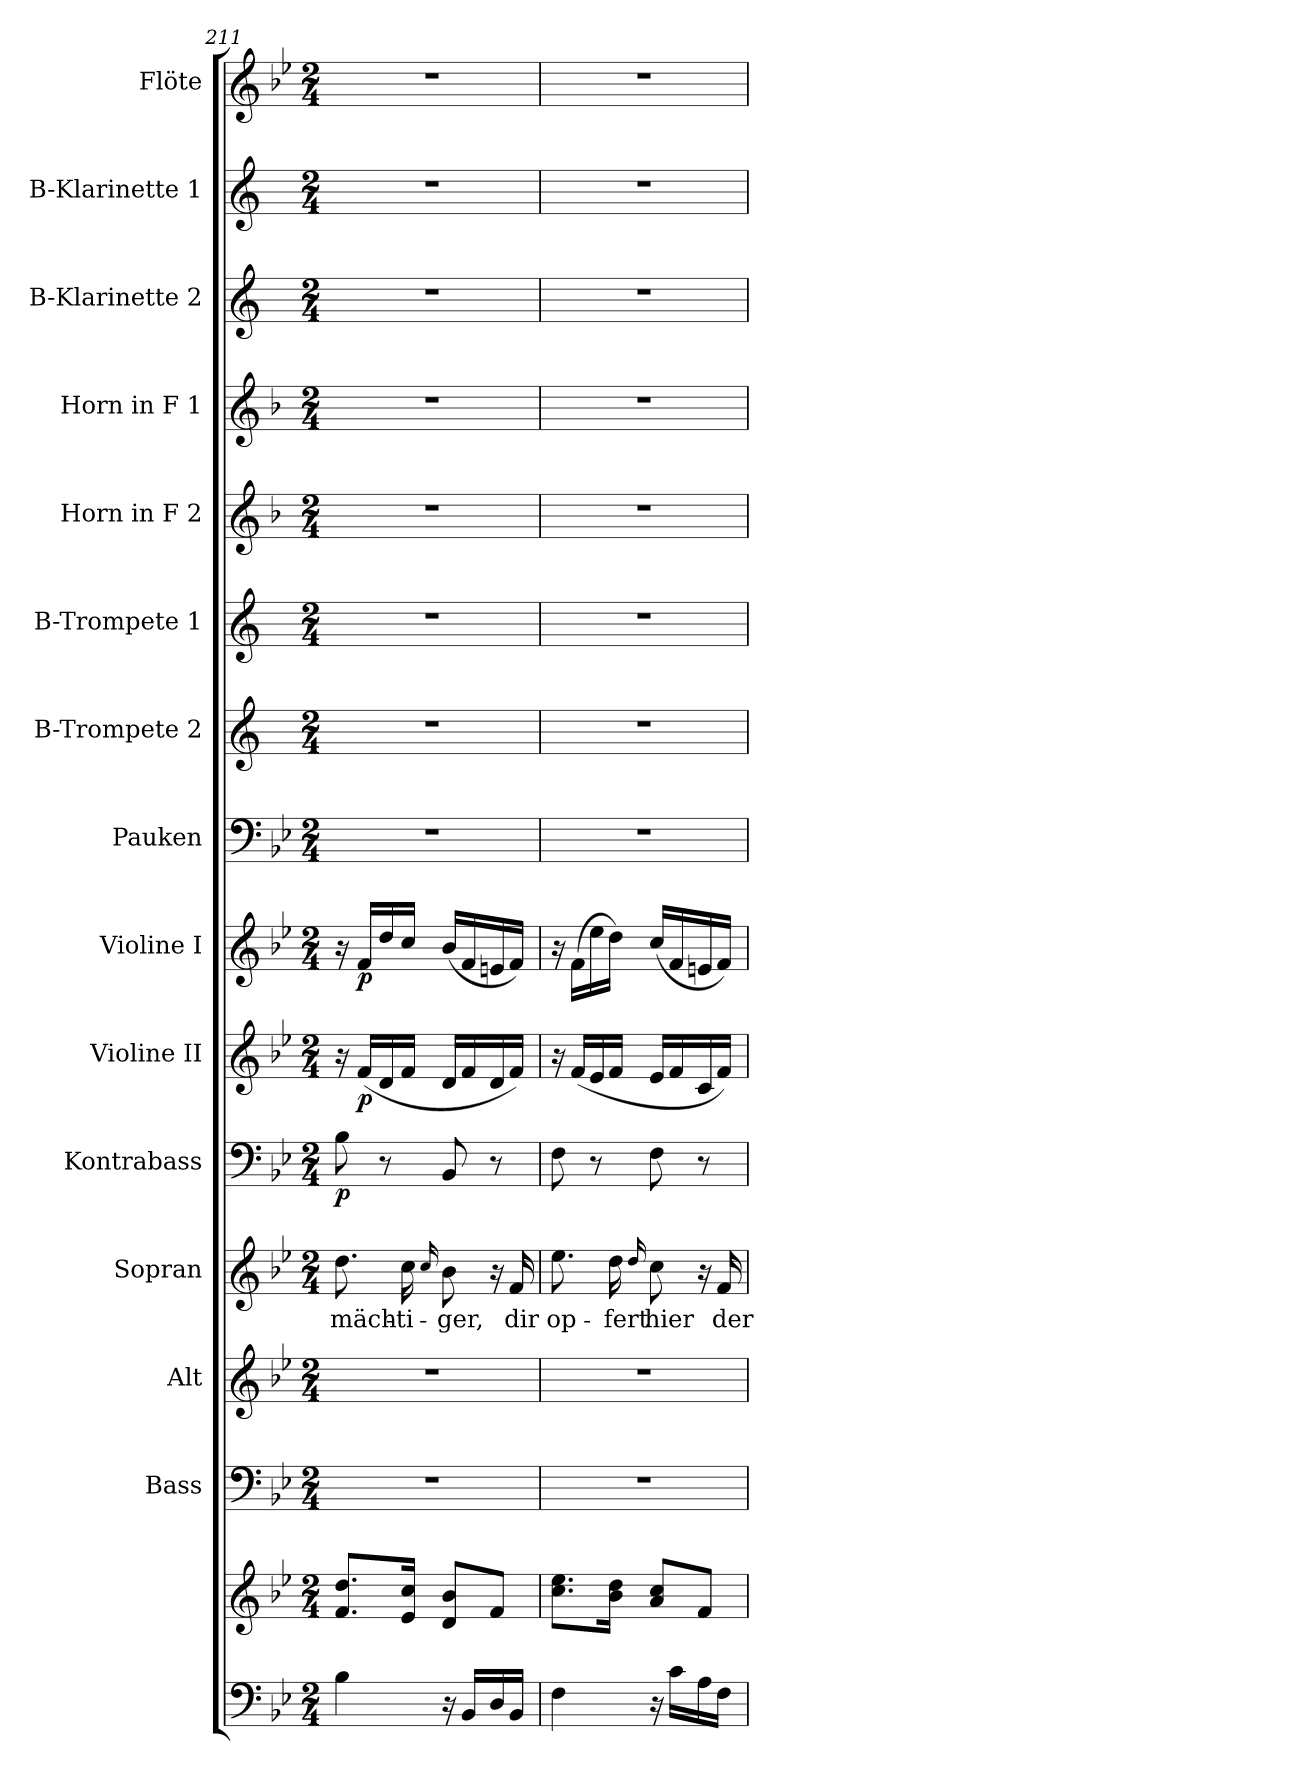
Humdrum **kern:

**kern	**kern	**kern	**kern	**kern	**text	**kern	**dynam	**kern	**dynam	**kern	**dynam	**kern	**kern	**kern	**kern	**kern	**kern	**kern	**kern
*part15	*part15	*part14	*part13	*part12	*part12	*part11	*part11	*part10	*part10	*part9	*part9	*part8	*part7	*part6	*part5	*part4	*part3	*part2	*part1
*staff16	*staff15	*staff14	*staff13	*staff12	*staff12	*staff11	*staff11	*staff10	*staff10	*staff9	*staff9	*staff8	*staff7	*staff6	*staff5	*staff4	*staff3	*staff2	*staff1
*	*	*I"Bass	*I"Alt	*I"Sopran	*	*I"Kontrabass	*	*I"Violine II	*	*I"Violine I	*	*I"Pauken	*I"B-Trompete 2	*I"B-Trompete 1	*I"Horn in F 2	*I"Horn in F 1	*I"B-Klarinette 2	*I"B-Klarinette 1	*I"Flöte
*	*	*I'B.	*I'A.	*I'S.	*	*I'Kb.	*	*I'Vl. II	*	*I'Vl. I	*	*I'Pk.	*I'B Trp. 2	*I'B Trp. 1	*	*	*I'B Kl. 2	*I'B Kl. 1	*I'Fl.
*clefF4	*clefG2	*clefF4	*clefG2	*clefG2	*	*clefF4	*	*clefG2	*	*clefG2	*	*clefF4	*clefG2	*clefG2	*clefG2	*clefG2	*clefG2	*clefG2	*clefG2
*	*	*	*	*	*	*ITrd7c12	*	*	*	*	*	*	*ITrd1c2	*ITrd1c2	*ITrd4c7	*ITrd4c7	*ITrd1c2	*ITrd1c2	*
*k[b-e-]	*k[b-e-]	*k[b-e-]	*k[b-e-]	*k[b-e-]	*	*k[b-e-]	*	*k[b-e-]	*	*k[b-e-]	*	*k[b-e-]	*k[b-e-]	*k[b-e-]	*k[b-e-]	*k[b-e-]	*k[b-e-]	*k[b-e-]	*k[b-e-]
*B-:	*B-:	*B-:	*B-:	*B-:	*	*B-:	*	*B-:	*	*B-:	*	*B-:	*B-:	*B-:	*B-:	*B-:	*B-:	*B-:	*B-:
*M2/4	*M2/4	*M2/4	*M2/4	*M2/4	*	*M2/4	*	*M2/4	*	*M2/4	*	*M2/4	*M2/4	*M2/4	*M2/4	*M2/4	*M2/4	*M2/4	*M2/4
=211	=211	=211	=211	=211	=211	=211	=211	=211	=211	=211	=211	=211	=211	=211	=211	=211	=211	=211	=211
!	!	!	!	!	!LO:LY:b	!	!LO:DY:b	!	!	!	!	!	!	!	!	!	!	!	!
4B-\	8.f/ 8.dd/L	2r	2r	8.dd\	-mäch-	8BB-\	p	16r	.	16r	.	2r	2r	2r	2r	2r	2r	2r	2r
!	!	!	!	!	!	!	!	!	!LO:DY:b	!	!LO:DY:b	!	!	!	!	!	!	!	!
.	.	.	.	.	.	.	.	(<16f/LL	p	16f/LL	p	.	.	.	.	.	.	.	.
.	.	.	.	.	.	8r	.	16d/	.	16dd/	.	.	.	.	.	.	.	.	.
!	!	!	!	!	!LO:LY:b	!	!	!	!	!	!	!	!	!	!	!	!	!	!
.	16e-/ 16cc/Jk	.	.	16cc\	-ti-	.	.	16f/JJ	.	16cc/JJ	.	.	.	.	.	.	.	.	.
.	.	.	.	16qqcc/	.	.	.	.	.	.	.	.	.	.	.	.	.	.	.
!	!	!	!	!	!LO:LY:b	!	!	!	!	!	!	!	!	!	!	!	!	!	!
16r	8d/ 8b-/L	.	.	8b-\	-ger,	8BBB-/	.	16d/LL	.	(<16b-/LL	.	.	.	.	.	.	.	.	.
16BB-/LL	.	.	.	.	.	.	.	16f/	.	16f/	.	.	.	.	.	.	.	.	.
16D/	8f/J	.	.	16r	.	8r	.	16d/	.	16en/	.	.	.	.	.	.	.	.	.
!	!	!	!	!	!LO:LY:b	!	!	!	!	!	!	!	!	!	!	!	!	!	!
16BB-/JJ	.	.	.	16f/	dir	.	.	16f/JJ)	.	16f/JJ)	.	.	.	.	.	.	.	.	.
=212	=212	=212	=212	=212	=212	=212	=212	=212	=212	=212	=212	=212	=212	=212	=212	=212	=212	=212	=212
!	!	!	!	!	!LO:LY:b	!	!	!	!	!	!	!	!	!	!	!	!	!	!
4F\	8.cc\ 8.ee-\L	2r	2r	8.ee-\	op-	8FF\	.	16r	.	16r	.	2r	2r	2r	2r	2r	2r	2r	2r
.	.	.	.	.	.	.	.	(<16f/LL	.	(>16f\LL	.	.	.	.	.	.	.	.	.
.	.	.	.	.	.	8r	.	16e-/	.	16ee-\	.	.	.	.	.	.	.	.	.
!	!	!	!	!	!LO:LY:b	!	!	!	!	!	!	!	!	!	!	!	!	!	!
.	16b-\ 16dd\Jk	.	.	16dd\	-fert	.	.	16f/JJ	.	16dd\JJ)	.	.	.	.	.	.	.	.	.
.	.	.	.	16qqdd/	.	.	.	.	.	.	.	.	.	.	.	.	.	.	.
!	!	!	!	!	!LO:LY:b	!	!	!	!	!	!	!	!	!	!	!	!	!	!
16r	8a/ 8cc/L	.	.	8cc\	hier	8FF\	.	16e-/LL	.	(<16cc/LL	.	.	.	.	.	.	.	.	.
16c\LL	.	.	.	.	.	.	.	16f/	.	16f/	.	.	.	.	.	.	.	.	.
16A\	8f/J	.	.	16r	.	8r	.	16c/	.	16en/	.	.	.	.	.	.	.	.	.
!	!	!	!	!	!LO:LY:b	!	!	!	!	!	!	!	!	!	!	!	!	!	!
16F\JJ	.	.	.	16f/	der	.	.	16f/JJ)	.	16f/JJ)	.	.	.	.	.	.	.	.	.
=	=	=	=	=	=	=	=	=	=	=	=	=	=	=	=	=	=	=	=
*-	*-	*-	*-	*-	*-	*-	*-	*-	*-	*-	*-	*-	*-	*-	*-	*-	*-	*-	*-
